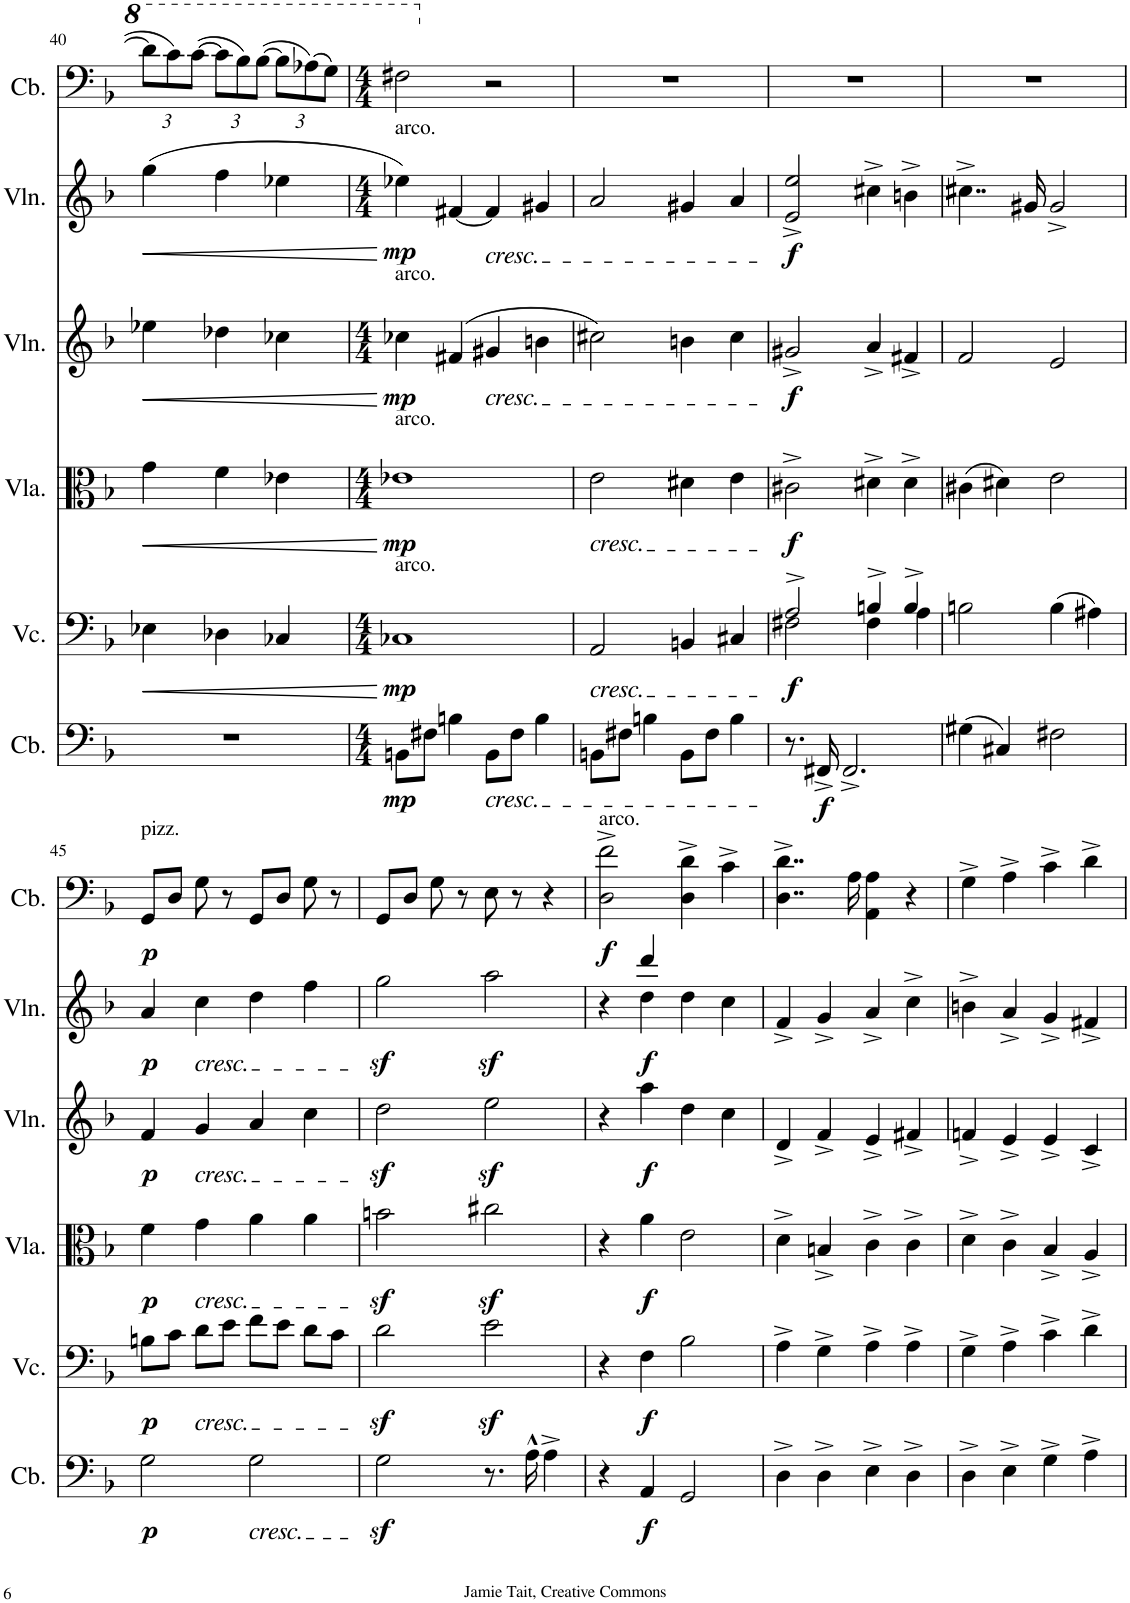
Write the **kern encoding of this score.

**kern	**dynam	**kern	**dynam	**kern	**dynam	**kern	**dynam	**kern	**dynam	**kern	**dynam
*part6	*part6	*part5	*part5	*part4	*part4	*part3	*part3	*part2	*part2	*part1	*part1
*staff6	*staff6	*staff5	*staff5	*staff4	*staff4	*staff3	*staff3	*staff2	*staff2	*staff1	*staff1
*I"Contrabass	*	*I"Violoncello	*	*I"Viola	*	*I"Violin	*	*I"Violin	*	*I"Contrabass	*
*I'Cb.	*	*I'Vc.	*	*I'Vla.	*	*I'Vln.	*	*I'Vln.	*	*I'Cb.	*
!!LO:PB:g=z
*clefF4	*	*clefF4	*	*clefC3	*	*clefG2	*	*clefG2	*	*clefF4	*
*Trd7c12	*	*	*	*	*	*	*	*	*	*Trd7c12	*
*k[b-]	*	*k[b-]	*	*k[b-]	*	*k[b-]	*	*k[b-]	*	*k[b-]	*
*M3/4	*	*M3/4	*	*M3/4	*	*M3/4	*	*M3/4	*	*M3/4	*
=40	=40	=40	=40	=40	=40	=40	=40	=40	=40	=40	=40
!	!	!	!LO:HP:b	!	!LO:HP:b	!	!LO:HP:b	!	!LO:HP:b	!	!
*	*	*	*	*	*	*	*	*	*	*Xbrackettup	*
2.r	.	4E-X\	<	4g\	<	4ee-X\	<	(4gg\	<	12dd\L]	.
.	.	.	.	.	.	.	.	.	.	12cc\	.
.	.	.	.	.	.	.	.	.	.	([12cc\J	.
.	.	4D-X\	.	4f\	.	4dd-X\	.	4ff\	.	12cc\L]	.
.	.	.	.	.	.	.	.	.	.	12b-\)	.
.	.	.	.	.	.	.	.	.	.	([12b-\J	.
.	.	4C-X/	.	4e-X\	.	4cc-X\	.	4ee-X\	.	12b-\L]	.
.	.	.	.	.	.	.	.	.	.	(12a-X\)	.
.	.	.	.	.	.	.	.	.	.	12g\J)	.
.	.	.	[	.	[	.	[	.	[	.	.
=41	=41	=41	=41	=41	=41	=41	=41	=41	=41	=41	=41
*M4/4	*	*M4/4	*	*M4/4	*	*M4/4	*	*M4/4	*	*M4/4	*
!	!	!	!	!	!	!	!	!LO:TX:a:t=arco.	!	!	!
!	!	!	!	!	!	!LO:TX:a:t=arco.	!	!	!	!	!
!	!	!	!	!LO:TX:a:t=arco.	!	!	!	!	!	!	!
!	!	!LO:TX:a:t=arco.	!	!	!	!	!	!	!	!	!
!	!LO:DY:b	!	!LO:DY:b	!	!LO:DY:b	!	!LO:DY:b	!	!LO:DY:b	!	!
8BBn\L	mp	1C-X	mp	1e-X	mp	4cc-X\	mp	4ee-X\)	mp	2f#X\	.
8F#X\J	.	.	.	.	.	.	.	.	.	.	.
4Bn\	.	.	.	.	.	(4f#X/	.	[4f#X/	.	.	.
!	!	!	!	!	!	!	!	!LO:TX:b:i:t=cresc.	!	!	!
!	!	!	!	!	!	!LO:TX:b:i:t=cresc.	!	!	!	!	!
!LO:TX:b:i:t=cresc.	!	!	!	!	!	!	!	!	!	!	!
8BB\L	.	.	.	.	.	4g#X/	.	4f#/]	.	2r	.
8F#\J	.	.	.	.	.	.	.	.	.	.	.
4B\	.	.	.	.	.	4bn\	.	4g#X/	.	.	.
=42	=42	=42	=42	=42	=42	=42	=42	=42	=42	=42	=42
!	!	!	!	!LO:TX:b:i:t=cresc.	!	!	!	!	!	!	!
!	!	!LO:TX:b:i:t=cresc.	!	!	!	!	!	!	!	!	!
8BBn\L	.	2AA/	.	2e\	.	2cc#X\)	.	2a/	.	1r	.
8F#X\J	.	.	.	.	.	.	.	.	.	.	.
4Bn\	.	.	.	.	.	.	.	.	.	.	.
8BB\L	.	4BBn/	.	4d#X\	.	4bn\	.	4g#X/	.	.	.
8F#\J	.	.	.	.	.	.	.	.	.	.	.
4B\	.	4C#X/	.	4e\	.	4cc#\	.	4a/	.	.	.
=43	=43	=43	=43	=43	=43	=43	=43	=43	=43	=43	=43
*	*	*^	*	*	*	*	*	*	*	*	*
!	!	!	!	!LO:DY:b	!	!LO:DY:b	!	!LO:DY:b	!	!LO:DY:b	!	!
8.r	.	2A^/	2F#X\	f	2c#X^\	f	2g#X^/	f	2e/^ 2ee/^	f	1r	.
!	!LO:DY:b	!	!	!	!	!	!	!	!	!	!	!
16FF#X^/	f	.	.	.	.	.	.	.	.	.	.	.
2.FF#^/	.	.	.	.	.	.	.	.	.	.	.	.
.	.	4Bn^/	4F#\	.	4d#X^\	.	4a^/	.	4cc#X^\	.	.	.
.	.	4B^/	4A\	.	4d#^\	.	4f#X^/	.	4bn^\	.	.	.
*	*	*v	*v	*	*	*	*	*	*	*	*	*
=44	=44	=44	=44	=44	=44	=44	=44	=44	=44	=44	=44
(4G#X\	.	2Bn\	.	(4c#X\	.	2f/	.	4..cc#X^\	.	1r	.
4C#X/)	.	.	.	4d#X\)	.	.	.	.	.	.	.
.	.	.	.	.	.	.	.	16g#X/	.	.	.
2F#X\	.	(4B\	.	2e\	.	2e/	.	2g#^/	.	.	.
.	.	4A#X\)	.	.	.	.	.	.	.	.	.
!!LO:LB:g=z
=45	=45	=45	=45	=45	=45	=45	=45	=45	=45	=45	=45
!	!	!	!	!	!	!	!	!	!	!LO:TX:a:t=pizz.	!
!	!LO:DY:b	!	!LO:DY:b	!	!LO:DY:b	!	!LO:DY:b	!	!LO:DY:b	!	!LO:DY:b
2G\	p	8Bn\L	p	4f\	p	4f/	p	4a/	p	8GG/L	p
.	.	8c\J	.	.	.	.	.	.	.	8D/J	.
!	!	!	!	!	!	!	!	!LO:TX:b:i:t=cresc.	!	!	!
!	!	!	!	!	!	!LO:TX:b:i:t=cresc.	!	!	!	!	!
!	!	!	!	!LO:TX:b:i:t=cresc.	!	!	!	!	!	!	!
!	!	!LO:TX:b:i:t=cresc.	!	!	!	!	!	!	!	!	!
.	.	8d\L	.	4g\	.	4g/	.	4cc\	.	8G\	.
.	.	8e\J	.	.	.	.	.	.	.	8r	.
!LO:TX:b:i:t=cresc.	!	!	!	!	!	!	!	!	!	!	!
2G\	.	8f\L	.	4a\	.	4a/	.	4dd\	.	8GG/L	.
.	.	8e\J	.	.	.	.	.	.	.	8D/J	.
.	.	8d\L	.	4a\	.	4cc\	.	4ff\	.	8G\	.
.	.	8c\J	.	.	.	.	.	.	.	8r	.
=46	=46	=46	=46	=46	=46	=46	=46	=46	=46	=46	=46
2Gz<\	.	2dz<\	.	2bnz<\	.	2ddz<\	.	2ggz<\	.	8GG/L	.
.	.	.	.	.	.	.	.	.	.	8D/J	.
.	.	.	.	.	.	.	.	.	.	8G\	.
.	.	.	.	.	.	.	.	.	.	8r	.
8.r	.	2ez<\	.	2cc#Xz<\	.	2eez<\	.	2aaz<\	.	8E\	.
.	.	.	.	.	.	.	.	.	.	8r	.
16A^^\	.	.	.	.	.	.	.	.	.	.	.
4A^\	.	.	.	.	.	.	.	.	.	4r	.
=47	=47	=47	=47	=47	=47	=47	=47	=47	=47	=47	=47
*	*	*	*	*	*	*	*	*^	*	*	*
!	!	!	!	!	!	!	!	!	!	!	!LO:TX:a:t=arco.	!
!	!	!	!	!	!	!	!	!	!	!	!	!LO:DY:b
4r	.	4r	.	4r	.	4r	.	4r	4ryy	.	2D\^ 2f\^	f
!	!LO:DY:b	!	!LO:DY:b	!	!LO:DY:b	!	!LO:DY:b	!	!	!LO:DY:b	!	!
4AA/	f	4F\	f	4a\	f	4aa\	f	4ddd/	4dd\	f	.	.
2GG/	.	2B-\	.	2e\	.	4dd\	.	4dd\	2ryy	.	4D\^ 4d\^	.
.	.	.	.	.	.	4cc\	.	4cc\	.	.	4c^\	.
*	*	*	*	*	*	*	*	*v	*v	*	*	*
=48	=48	=48	=48	=48	=48	=48	=48	=48	=48	=48	=48
4D^\	.	4A^\	.	4d^\	.	4d^/	.	4f^/	.	4..D\^ 4..d\^	.
4D^\	.	4G^\	.	4Bn^/	.	4f^/	.	4g^/	.	.	.
.	.	.	.	.	.	.	.	.	.	16A\	.
4E^\	.	4A^\	.	4c^\	.	4e^/	.	4a^/	.	4AA\ 4A\	.
4D^\	.	4A^\	.	4c^\	.	4f#X^/	.	4cc^\	.	4r	.
=49	=49	=49	=49	=49	=49	=49	=49	=49	=49	=49	=49
4D^\	.	4G^\	.	4d^\	.	4fn^/	.	4bn^\	.	4G^\	.
4E^\	.	4A^\	.	4c^\	.	4e^/	.	4a^/	.	4A^\	.
4G^\	.	4c^\	.	4B-^/	.	4e^/	.	4g^/	.	4c^\	.
4A^\	.	4d^\	.	4A^/	.	4c^/	.	4f#X^/	.	4d^\	.
=	=	=	=	=	=	=	=	=	=	=	=
*-	*-	*-	*-	*-	*-	*-	*-	*-	*-	*-	*-
